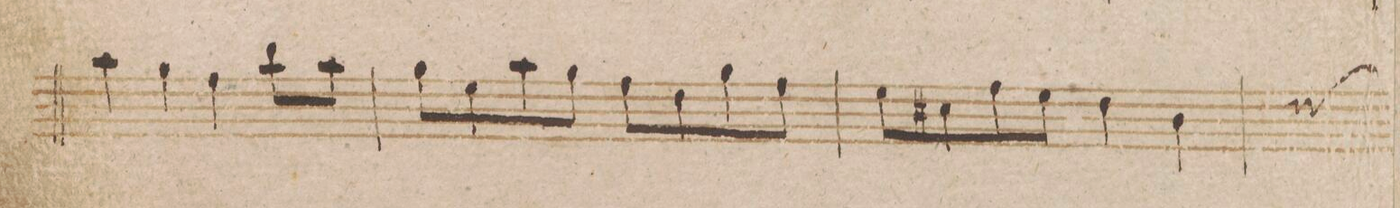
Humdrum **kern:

**kern	**dynam
*I"Clarinetto 1mo in B.	*
*clefG2	*
*k[b-]	*
*met(c)	*
*M4/4	*
4gg\	.
4ff\	.
4ee\	.
8aa\L	.
8gg\J	.
=236	=236
8ff\L	.
8dd\	.
8gg\	.
8ff\J	.
8ee\L	.
8cc\	.
8ff\	.
8ee\J	.
=237	=237
8dd\L	.
8bX\	.
8ee\	.
8dd\J	.
4cc\	.
4a\	.
*custos:dd	*
=238	=238
*-	*-
